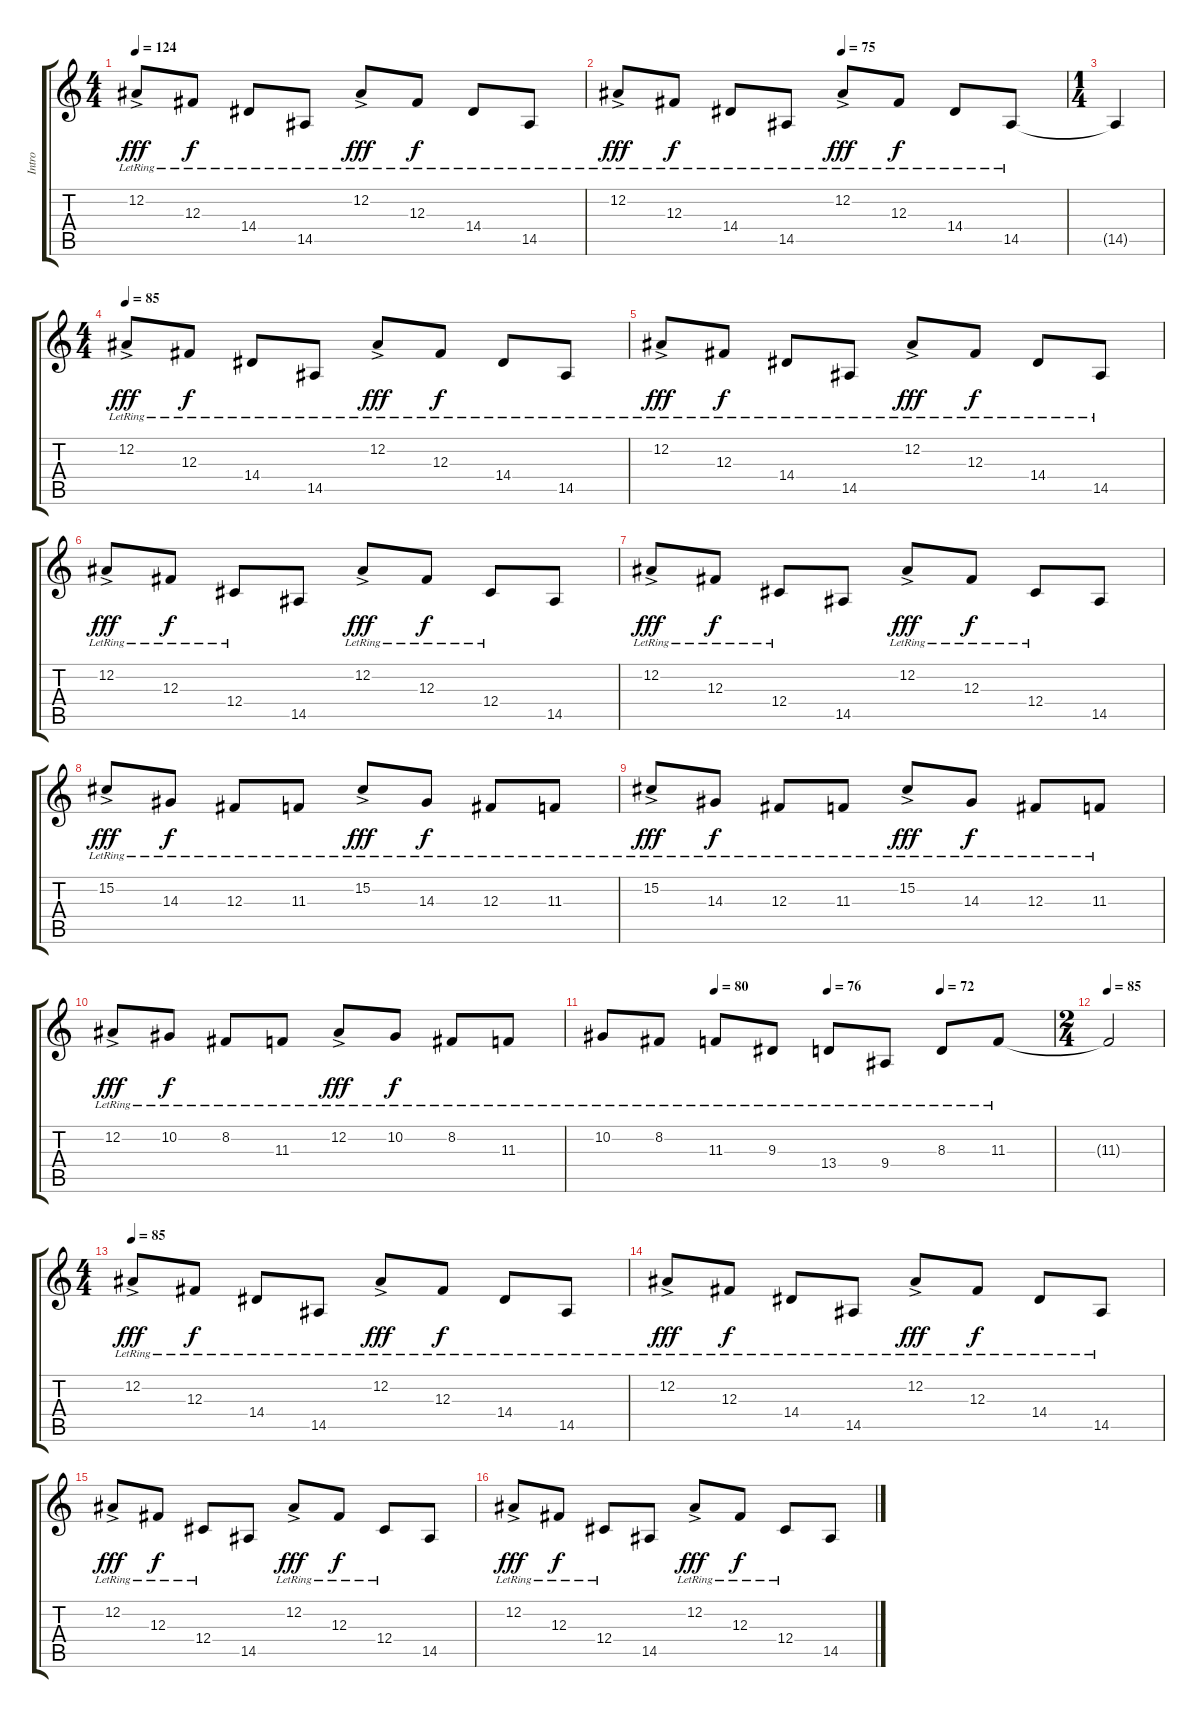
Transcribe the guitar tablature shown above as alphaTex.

\track ("Intro" "Intro") {instrument brightacousticpiano}
\staff {score tabs}
\tuning (Eb4 Bb3 Gb3 Db3 Ab2 Eb2) {hide}
\ts (4 4)
\tempo 124
\tempo 85
\tempo 124
\clef g2
\ks c
12.2{ac lr}.8{dy fff instrument brightacousticpiano} 12.3{lr}.8{dy f} 14.4{lr}.8 14.5{lr}.8 12.2{ac lr}.8{dy fff} 12.3{lr}.8{dy f} 14.4{lr}.8 14.5{lr}.8 |
\tempo (75 0.5)
12.2{ac lr}.8{dy fff} 12.3{lr}.8{dy f} 14.4{lr}.8 14.5{lr}.8 12.2{ac lr}.8{dy fff} 12.3{lr}.8{dy f} 14.4{lr}.8 14.5{lr}.8 |
\ts (1 4)
14.5{t}.4 |
\ts (4 4)
\tempo 85
12.2{ac lr}.8{dy fff} 12.3{lr}.8{dy f} 14.4{lr}.8 14.5{lr}.8 12.2{ac lr}.8{dy fff} 12.3{lr}.8{dy f} 14.4{lr}.8 14.5{lr}.8 |
12.2{ac lr}.8{dy fff} 12.3{lr}.8{dy f} 14.4{lr}.8 14.5{lr}.8 12.2{ac lr}.8{dy fff} 12.3{lr}.8{dy f} 14.4{lr}.8 14.5{lr}.8 |
12.2{ac lr}.8{dy fff} 12.3{lr}.8{dy f} 12.4{lr}.8 14.5.8 12.2{ac lr}.8{dy fff} 12.3{lr}.8{dy f} 12.4{lr}.8 14.5.8 |
12.2{ac lr}.8{dy fff} 12.3{lr}.8{dy f} 12.4{lr}.8 14.5.8 12.2{ac lr}.8{dy fff} 12.3{lr}.8{dy f} 12.4{lr}.8 14.5.8 |
15.2{ac lr}.8{dy fff} 14.3{lr}.8{dy f} 12.3{lr}.8 11.3{lr}.8 15.2{ac lr}.8{dy fff} 14.3{lr}.8{dy f} 12.3{lr}.8 11.3{lr}.8 |
15.2{ac lr}.8{dy fff} 14.3{lr}.8{dy f} 12.3{lr}.8 11.3{lr}.8 15.2{ac lr}.8{dy fff} 14.3{lr}.8{dy f} 12.3{lr}.8 11.3{lr}.8 |
12.2{ac lr}.8{dy fff} 10.2{lr}.8{dy f} 8.2{lr}.8 11.3{lr}.8 12.2{ac lr}.8{dy fff} 10.2{lr}.8{dy f} 8.2{lr}.8 11.3{lr}.8 |
\tempo (80 0.25)
\tempo (76 0.5)
\tempo (72 0.75)
10.2{lr}.8 8.2{lr}.8 11.3{lr}.8 9.3{lr}.8 13.4{lr}.8 9.4{lr}.8 8.3{lr}.8 11.3{lr}.8 |
\ts (2 4)
\tempo 85
11.3{t}.2 |
\ts (4 4)
\tempo 85
12.2{ac lr}.8{dy fff} 12.3{lr}.8{dy f} 14.4{lr}.8 14.5{lr}.8 12.2{ac lr}.8{dy fff} 12.3{lr}.8{dy f} 14.4{lr}.8 14.5{lr}.8 |
12.2{ac lr}.8{dy fff} 12.3{lr}.8{dy f} 14.4{lr}.8 14.5{lr}.8 12.2{ac lr}.8{dy fff} 12.3{lr}.8{dy f} 14.4{lr}.8 14.5{lr}.8 |
12.2{ac lr}.8{dy fff} 12.3{lr}.8{dy f} 12.4{lr}.8 14.5.8 12.2{ac lr}.8{dy fff} 12.3{lr}.8{dy f} 12.4{lr}.8 14.5.8 |
12.2{ac lr}.8{dy fff} 12.3{lr}.8{dy f} 12.4{lr}.8 14.5.8 12.2{ac lr}.8{dy fff} 12.3{lr}.8{dy f} 12.4{lr}.8 14.5.8
